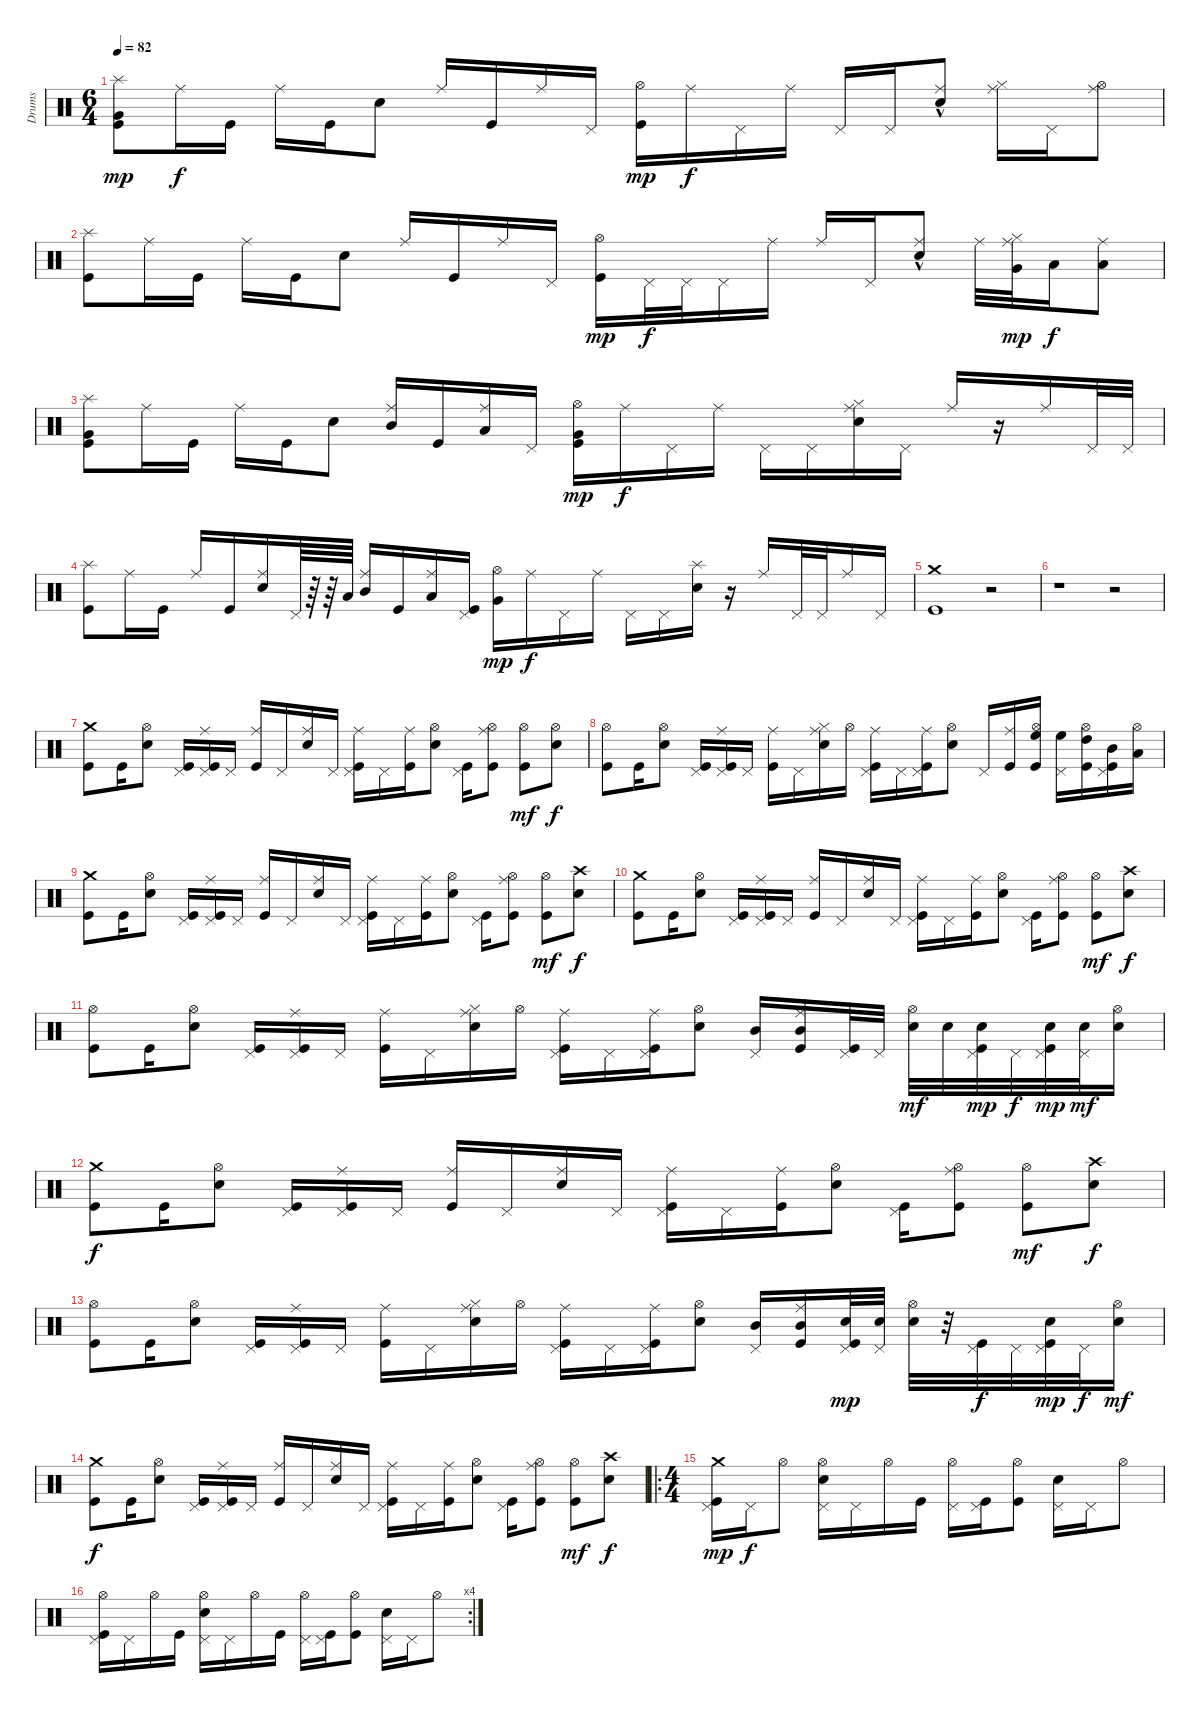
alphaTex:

\track ("Drums" "Drums") {instrument percussion}
\staff {score}
\articulation defaults
\ts (6 4)
\tempo 82
\clef neutral
\ks c
("Splash (hit)" "Very Low Tom (hit)" "Kick (hit)").8{dy mp} "Ride (middle)".16{dy f} "Kick (hit)".16 "Ride (middle)".16 "Kick (hit)".16 "Electric Snare (hit)".8 "Ride (middle)".16 "Kick (hit)".16 "Ride (middle)".16 "Pedal Hi-Hat (hit)".16 ("Hi-Hat (open)" "Kick (hit)").16{dy mp} "Ride (middle)".16{dy f} "Pedal Hi-Hat (hit)".16 "Ride (middle)".16 "Pedal Hi-Hat (hit)".16 "Pedal Hi-Hat (hit)".16 ("Ride (middle)"{hac} "Electric Snare (hit)").8 ("Ride (middle)" "Hi-Hat (closed)").16 "Pedal Hi-Hat (hit)".16 ("Ride (middle)" "Hi-Hat (open)").8 |
("Splash (hit)" "Kick (hit)").8 "Ride (middle)".16 "Kick (hit)".16 "Ride (middle)".16 "Kick (hit)".16 "Electric Snare (hit)".8 "Ride (middle)".16 "Kick (hit)".16 "Ride (middle)".16 "Pedal Hi-Hat (hit)".16 ("Hi-Hat (open)" "Kick (hit)").16{dy mp} "Pedal Hi-Hat (hit)".32{dy f} "Pedal Hi-Hat (hit)".32 "Pedal Hi-Hat (hit)".16 "Ride (middle)".16 "Ride (middle)".16 "Pedal Hi-Hat (hit)".16 ("Ride (middle)"{hac} "Electric Snare (hit)").8 "Ride (middle)".32 ("Ride (middle)" "Hi-Hat (closed)" "Very Low Tom (hit)").32{dy mp} "Low Tom (hit)".16{dy f} ("Ride (middle)" "Low Tom (hit)").8 |
("Splash (hit)" "Very Low Tom (hit)" "Kick (hit)").8 "Ride (middle)".16 "Kick (hit)".16 "Ride (middle)".16 "Kick (hit)".16 "Electric Snare (hit)".8 ("Ride (middle)" "Mid Tom (hit)").16 "Kick (hit)".16 ("Ride (middle)" "Low Tom (hit)").16 "Pedal Hi-Hat (hit)".16 ("Hi-Hat (open)" "Very Low Tom (hit)" "Kick (hit)").16{dy mp} "Ride (middle)".16{dy f} "Pedal Hi-Hat (hit)".16 "Ride (middle)".16 "Pedal Hi-Hat (hit)".16 "Pedal Hi-Hat (hit)".16 ("Ride (middle)" "Hi-Hat (closed)" "Electric Snare (hit)").16 "Pedal Hi-Hat (hit)".16 "Ride (middle)".16 r.16 "Ride (middle)".16 "Pedal Hi-Hat (hit)".32 "Pedal Hi-Hat (hit)".32 |
("Splash (hit)" "Kick (hit)").8 "Ride (middle)".16 "Kick (hit)".16 "Ride (middle)".16 "Kick (hit)".16 ("Ride (middle)" "Electric Snare (hit)").16 "Pedal Hi-Hat (hit)".64 r.64 r.64 "Low Tom (hit)".64 ("Ride (middle)" "Mid Tom (hit)").16 "Kick (hit)".16 ("Ride (middle)" "Low Tom (hit)").16 ("Pedal Hi-Hat (hit)" "Kick (hit)").16 ("Hi-Hat (open)" "Very Low Tom (hit)").16{dy mp} "Ride (middle)".16{dy f} "Pedal Hi-Hat (hit)".16 "Ride (middle)".16 "Pedal Hi-Hat (hit)".16 "Pedal Hi-Hat (hit)".16 ("Splash (hit)" "Electric Snare (hit)").16 r.16 "Ride (middle)".16 "Pedal Hi-Hat (hit)".32 "Pedal Hi-Hat (hit)".32 "Ride (middle)".16 "Pedal Hi-Hat (hit)".16 |
("Crash medium (hit)" "Kick (hit)").1 r.2 |
r.1 r.2 |
("Crash medium (hit)" "Kick (hit)").8 "Kick (hit)".16 ("Hi-Hat (open)" "Electric Snare (hit)").8 ("Pedal Hi-Hat (hit)" "Kick (hit)").16 ("Ride (middle)" "Pedal Hi-Hat (hit)" "Kick (hit)").16 "Pedal Hi-Hat (hit)".16 ("Ride (middle)" "Kick (hit)").16 "Pedal Hi-Hat (hit)".16 ("Ride (middle)" "Electric Snare (hit)").16 "Pedal Hi-Hat (hit)".16 ("Ride (middle)" "Pedal Hi-Hat (hit)" "Kick (hit)").16 "Pedal Hi-Hat (hit)".16 ("Ride (middle)" "Kick (hit)").16 ("Hi-Hat (open)" "Electric Snare (hit)").8 ("Pedal Hi-Hat (hit)" "Kick (hit)").16 ("Ride (middle)" "Hi-Hat (open)" "Kick (hit)").8 ("Hi-Hat (open)" "Kick (hit)").8{dy mf} ("Hi-Hat (open)" "Electric Snare (hit)").8{dy f} |
("Hi-Hat (open)" "Kick (hit)").8 "Kick (hit)".16 ("Hi-Hat (open)" "Electric Snare (hit)").8 ("Pedal Hi-Hat (hit)" "Kick (hit)").16 ("Ride (middle)" "Pedal Hi-Hat (hit)" "Kick (hit)").16 "Pedal Hi-Hat (hit)".16 ("Ride (middle)" "Kick (hit)").16 "Pedal Hi-Hat (hit)".16 ("Ride (middle)" "Hi-Hat (closed)" "Electric Snare (hit)").16 "Hi-Hat (open)".16 ("Ride (middle)" "Pedal Hi-Hat (hit)" "Kick (hit)").16 "Pedal Hi-Hat (hit)".16 ("Ride (middle)" "Pedal Hi-Hat (hit)" "Kick (hit)").16 ("Hi-Hat (open)" "Electric Snare (hit)").8 "Pedal Hi-Hat (hit)".16 ("Ride (middle)" "Kick (hit)").16 ("Hi-Hat (open)" "High Floor Tom (hit)" "Kick (hit)").16 ("Pedal Hi-Hat (hit)" "High Floor Tom (hit)").16 ("Hi-Hat (open)" "High Tom (hit)" "Kick (hit)").16 ("Pedal Hi-Hat (hit)" "Mid Tom (hit)" "Kick (hit)").16 ("Hi-Hat (open)" "Low Tom (hit)").16 |
("Crash medium (hit)" "Kick (hit)").8 "Kick (hit)".16 ("Hi-Hat (open)" "Electric Snare (hit)").8 ("Pedal Hi-Hat (hit)" "Kick (hit)").16 ("Ride (middle)" "Pedal Hi-Hat (hit)" "Kick (hit)").16 "Pedal Hi-Hat (hit)".16 ("Ride (middle)" "Kick (hit)").16 "Pedal Hi-Hat (hit)".16 ("Ride (middle)" "Electric Snare (hit)").16 "Pedal Hi-Hat (hit)".16 ("Ride (middle)" "Pedal Hi-Hat (hit)" "Kick (hit)").16 "Pedal Hi-Hat (hit)".16 ("Ride (middle)" "Kick (hit)").16 ("Hi-Hat (open)" "Electric Snare (hit)").8 ("Pedal Hi-Hat (hit)" "Kick (hit)").16 ("Ride (middle)" "Hi-Hat (open)" "Kick (hit)").8 ("Hi-Hat (open)" "Kick (hit)").8{dy mf} ("Crash high (hit)" "Electric Snare (hit)").8{dy f} |
("Crash medium (hit)" "Kick (hit)").8 "Kick (hit)".16 ("Hi-Hat (open)" "Electric Snare (hit)").8 ("Pedal Hi-Hat (hit)" "Kick (hit)").16 ("Ride (middle)" "Pedal Hi-Hat (hit)" "Kick (hit)").16 "Pedal Hi-Hat (hit)".16 ("Ride (middle)" "Kick (hit)").16 "Pedal Hi-Hat (hit)".16 ("Ride (middle)" "Electric Snare (hit)").16 "Pedal Hi-Hat (hit)".16 ("Ride (middle)" "Pedal Hi-Hat (hit)" "Kick (hit)").16 "Pedal Hi-Hat (hit)".16 ("Ride (middle)" "Kick (hit)").16 ("Hi-Hat (open)" "Electric Snare (hit)").8 ("Pedal Hi-Hat (hit)" "Kick (hit)").16 ("Ride (middle)" "Hi-Hat (open)" "Kick (hit)").8 ("Hi-Hat (open)" "Kick (hit)").8{dy mf} ("Crash high (hit)" "Electric Snare (hit)").8{dy f} |
("Hi-Hat (open)" "Kick (hit)").8 "Kick (hit)".16 ("Hi-Hat (open)" "Electric Snare (hit)").8 ("Pedal Hi-Hat (hit)" "Kick (hit)").16 ("Ride (middle)" "Pedal Hi-Hat (hit)" "Kick (hit)").16 "Pedal Hi-Hat (hit)".16 ("Ride (middle)" "Kick (hit)").16 "Pedal Hi-Hat (hit)".16 ("Ride (middle)" "Hi-Hat (closed)" "Electric Snare (hit)").16 "Hi-Hat (open)".16 ("Ride (middle)" "Pedal Hi-Hat (hit)" "Kick (hit)").16 "Pedal Hi-Hat (hit)".16 ("Ride (middle)" "Pedal Hi-Hat (hit)" "Kick (hit)").16 ("Hi-Hat (open)" "Electric Snare (hit)").8 ("Pedal Hi-Hat (hit)" "Mid Tom (hit)").16 ("Ride (middle)" "Mid Tom (hit)" "Kick (hit)").16 ("Pedal Hi-Hat (hit)" "Kick (hit)").32 "Pedal Hi-Hat (hit)".32 ("Hi-Hat (open)" "Electric Snare (hit)").32{dy mf} "Electric Snare (hit)".32 ("Pedal Hi-Hat (hit)" "Electric Snare (hit)" "Kick (hit)").32{dy mp} "Pedal Hi-Hat (hit)".32{dy f} ("Pedal Hi-Hat (hit)" "Electric Snare (hit)" "Kick (hit)").32{dy mp} ("Pedal Hi-Hat (hit)" "Electric Snare (hit)").32{dy mf} ("Hi-Hat (open)" "Electric Snare (hit)").16 |
("Crash medium (hit)" "Kick (hit)").8{dy f} "Kick (hit)".16 ("Hi-Hat (open)" "Electric Snare (hit)").8 ("Pedal Hi-Hat (hit)" "Kick (hit)").16 ("Ride (middle)" "Pedal Hi-Hat (hit)" "Kick (hit)").16 "Pedal Hi-Hat (hit)".16 ("Ride (middle)" "Kick (hit)").16 "Pedal Hi-Hat (hit)".16 ("Ride (middle)" "Electric Snare (hit)").16 "Pedal Hi-Hat (hit)".16 ("Ride (middle)" "Pedal Hi-Hat (hit)" "Kick (hit)").16 "Pedal Hi-Hat (hit)".16 ("Ride (middle)" "Kick (hit)").16 ("Hi-Hat (open)" "Electric Snare (hit)").8 ("Pedal Hi-Hat (hit)" "Kick (hit)").16 ("Ride (middle)" "Hi-Hat (open)" "Kick (hit)").8 ("Hi-Hat (open)" "Kick (hit)").8{dy mf} ("Crash high (hit)" "Electric Snare (hit)").8{dy f} |
("Hi-Hat (open)" "Kick (hit)").8 "Kick (hit)".16 ("Hi-Hat (open)" "Electric Snare (hit)").8 ("Pedal Hi-Hat (hit)" "Kick (hit)").16 ("Ride (middle)" "Pedal Hi-Hat (hit)" "Kick (hit)").16 "Pedal Hi-Hat (hit)".16 ("Ride (middle)" "Kick (hit)").16 "Pedal Hi-Hat (hit)".16 ("Ride (middle)" "Hi-Hat (closed)" "Electric Snare (hit)").16 "Hi-Hat (open)".16 ("Ride (middle)" "Pedal Hi-Hat (hit)" "Kick (hit)").16 "Pedal Hi-Hat (hit)".16 ("Ride (middle)" "Pedal Hi-Hat (hit)" "Kick (hit)").16 ("Hi-Hat (open)" "Electric Snare (hit)").8 ("Pedal Hi-Hat (hit)" "Mid Tom (hit)").16 ("Ride (middle)" "Mid Tom (hit)" "Kick (hit)").16 ("Pedal Hi-Hat (hit)" "Electric Snare (hit)" "Kick (hit)").32{dy mp} ("Pedal Hi-Hat (hit)" "Electric Snare (hit)").32 ("Hi-Hat (open)" "Electric Snare (hit)").32 r.32 ("Pedal Hi-Hat (hit)" "Kick (hit)").32{dy f} "Pedal Hi-Hat (hit)".32 ("Pedal Hi-Hat (hit)" "Electric Snare (hit)" "Kick (hit)").32{dy mp} "Pedal Hi-Hat (hit)".32{dy f} ("Hi-Hat (open)" "Electric Snare (hit)").16{dy mf} |
("Crash medium (hit)" "Kick (hit)").8{dy f} "Kick (hit)".16 ("Hi-Hat (open)" "Electric Snare (hit)").8 ("Pedal Hi-Hat (hit)" "Kick (hit)").16 ("Ride (middle)" "Pedal Hi-Hat (hit)" "Kick (hit)").16 "Pedal Hi-Hat (hit)".16 ("Ride (middle)" "Kick (hit)").16 "Pedal Hi-Hat (hit)".16 ("Ride (middle)" "Electric Snare (hit)").16 "Pedal Hi-Hat (hit)".16 ("Ride (middle)" "Pedal Hi-Hat (hit)" "Kick (hit)").16 "Pedal Hi-Hat (hit)".16 ("Ride (middle)" "Kick (hit)").16 ("Hi-Hat (open)" "Electric Snare (hit)").8 ("Pedal Hi-Hat (hit)" "Kick (hit)").16 ("Ride (middle)" "Hi-Hat (open)" "Kick (hit)").8 ("Hi-Hat (open)" "Kick (hit)").8{dy mf} ("Crash high (hit)" "Electric Snare (hit)").8{dy f} |
\ro
\ts (4 4)
("Crash medium (hit)" "Pedal Hi-Hat (hit)" "Kick (hit)").16{dy mp} "Pedal Hi-Hat (hit)".16{dy f} "Hi-Hat (open)".8 ("Hi-Hat (open)" "Pedal Hi-Hat (hit)" "Electric Snare (hit)").16 "Pedal Hi-Hat (hit)".16 "Hi-Hat (open)".16 "Kick (hit)".16 ("Hi-Hat (open)" "Pedal Hi-Hat (hit)").16 ("Pedal Hi-Hat (hit)" "Kick (hit)").16 ("Hi-Hat (open)" "Kick (hit)").8 ("Pedal Hi-Hat (hit)" "Electric Snare (hit)").16 "Pedal Hi-Hat (hit)".16 "Hi-Hat (open)".8 |
\rc 4
("Hi-Hat (open)" "Pedal Hi-Hat (hit)" "Kick (hit)").16 "Pedal Hi-Hat (hit)".16 "Hi-Hat (open)".16 "Kick (hit)".16 ("Hi-Hat (open)" "Pedal Hi-Hat (hit)" "Electric Snare (hit)").16 "Pedal Hi-Hat (hit)".16 "Hi-Hat (open)".16 "Kick (hit)".16 ("Hi-Hat (open)" "Pedal Hi-Hat (hit)").16 ("Pedal Hi-Hat (hit)" "Kick (hit)").16 ("Hi-Hat (open)" "Kick (hit)").8 ("Pedal Hi-Hat (hit)" "Electric Snare (hit)").16 "Pedal Hi-Hat (hit)".16 "Hi-Hat (open)".8
